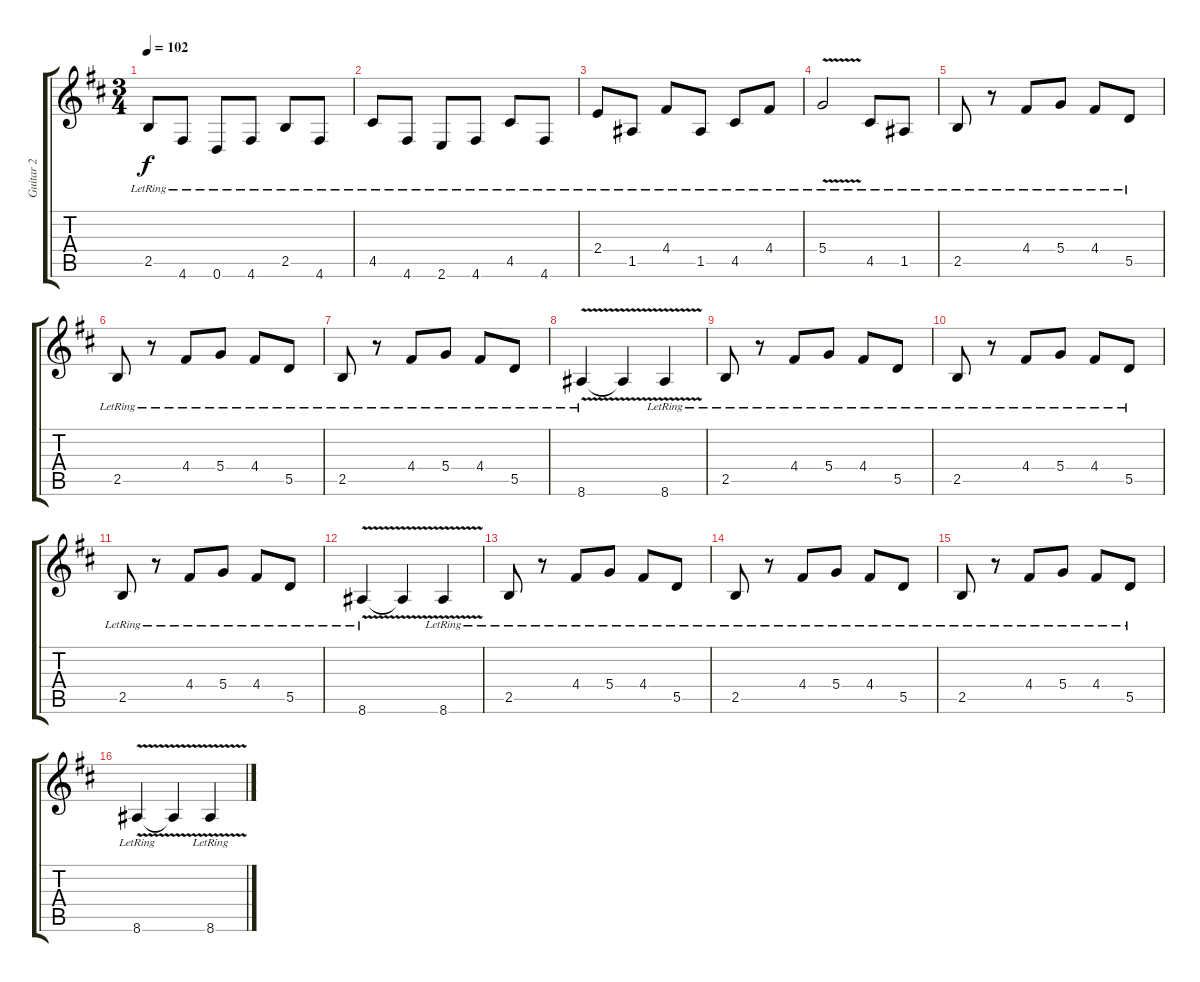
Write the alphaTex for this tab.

\track ("Guitar 2" "Guitar 2") {instrument acousticguitarsteel}
\staff {score tabs}
\tuning (E4 B3 G3 D3 A2 D2) {hide}
\ts (3 4)
\tempo 102
\clef g2
\ks d
2.5{lr}.8{dy f} 4.6{lr}.8 0.6{lr}.8 4.6{lr}.8 2.5{lr}.8 4.6{lr}.8 |
4.5{lr}.8 4.6{lr}.8 2.6{lr}.8 4.6{lr}.8 4.5{lr}.8 4.6{lr}.8 |
2.4{lr}.8 1.5{lr}.8 4.4{lr}.8 1.5{lr}.8 4.5{lr}.8 4.4{lr}.8 |
5.4{v lr}.2 4.5{lr}.8 1.5{lr}.8 |
2.5{lr}.8 r.8 4.4{lr}.8 5.4{lr}.8 4.4{lr}.8 5.5{lr}.8 |
2.5{lr}.8 r.8 4.4{lr}.8 5.4{lr}.8 4.4{lr}.8 5.5{lr}.8 |
2.5{lr}.8 r.8 4.4{lr}.8 5.4{lr}.8 4.4{lr}.8 5.5{lr}.8 |
8.6{v lr}.4 8.6{t}.4 8.6{v lr}.4 |
2.5{lr}.8 r.8 4.4{lr}.8 5.4{lr}.8 4.4{lr}.8 5.5{lr}.8 |
2.5{lr}.8 r.8 4.4{lr}.8 5.4{lr}.8 4.4{lr}.8 5.5{lr}.8 |
2.5{lr}.8 r.8 4.4{lr}.8 5.4{lr}.8 4.4{lr}.8 5.5{lr}.8 |
8.6{v lr}.4 8.6{t}.4 8.6{v lr}.4 |
2.5{lr}.8 r.8 4.4{lr}.8 5.4{lr}.8 4.4{lr}.8 5.5{lr}.8 |
2.5{lr}.8 r.8 4.4{lr}.8 5.4{lr}.8 4.4{lr}.8 5.5{lr}.8 |
2.5{lr}.8 r.8 4.4{lr}.8 5.4{lr}.8 4.4{lr}.8 5.5{lr}.8 |
8.6{v lr}.4 8.6{t}.4 8.6{v lr}.4
